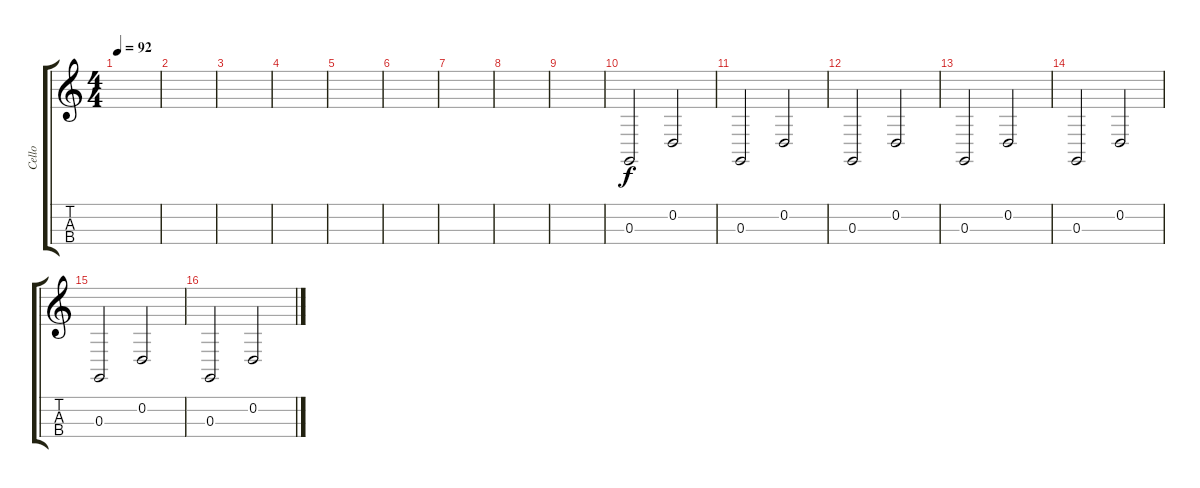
\track ("Cello" "Cello") {instrument cello}
\staff {score tabs}
\tuning (A3 D3 G2 C2) {hide}
\ts (4 4)
\tempo 92
\clef g2
\ks c
|
|
|
|
|
|
|
|
|
0.3.2 0.2.2 |
0.3.2 0.2.2 |
0.3.2 0.2.2 |
0.3.2 0.2.2 |
0.3.2 0.2.2 |
0.3.2 0.2.2 |
0.3.2 0.2.2
